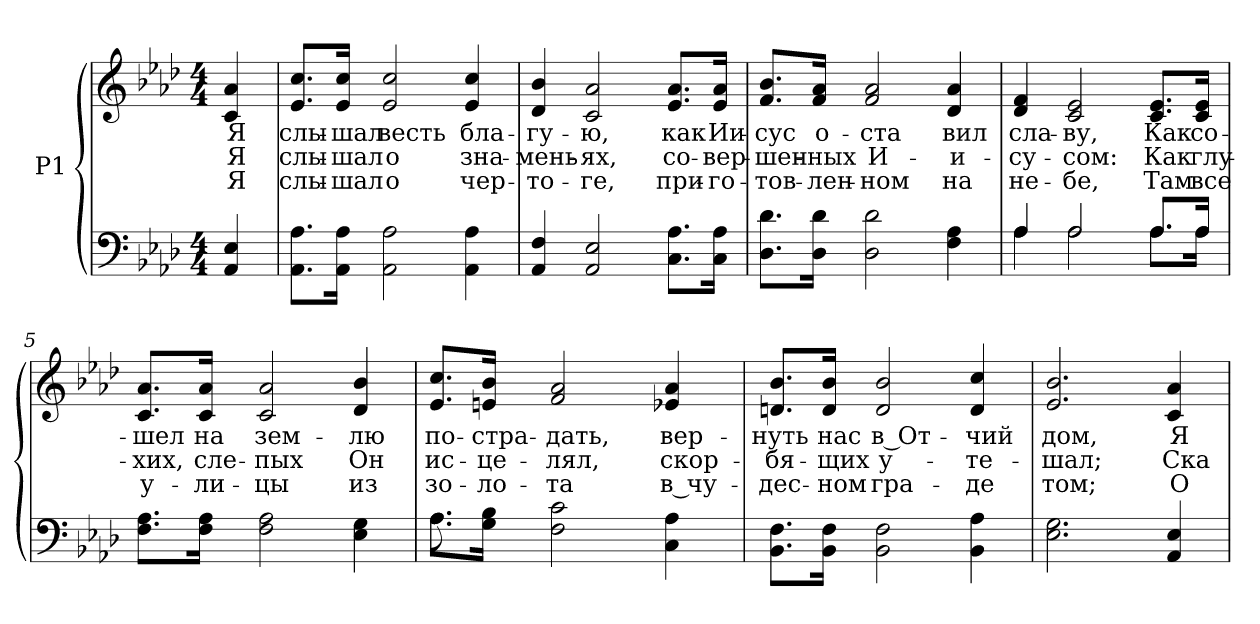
**kern	**kern	**text	**text	**text
*part1	*part1	*part1	*part1	*part1
*staff2	*staff1	*staff1	*staff1	*staff1
*I"P1	*	*	*	*
!!LO:PB:g=z
*clefF4	*clefG2	*	*	*
*k[b-e-a-d-]	*k[b-e-a-d-]	*	*	*
*A-:	*A-:	*	*	*
*M4/4	*M4/4	*	*	*
=	=	=	=	=
!	!	!LO:LY:b:color=#000000	!LO:LY:b:color=#000000	!LO:LY:b:color=#000000
4AA-i/ 4E-i	4ci/ 4a-i	Я	Я	Я
=1	=1	=1	=1	=1
!	!	!LO:LY:b:color=#000000	!LO:LY:b:color=#000000	!LO:LY:b:color=#000000
8.AA-i\ 8.A-i\L	8.e-i/ 8.cci/L	слы-	слы-	слы-
!	!	!LO:LY:b:color=#000000	!LO:LY:b:color=#000000	!LO:LY:b:color=#000000
16AA-i\ 16A-i\Jk	16e-i/ 16cci/Jk	-шал	-шал	-шал
!	!	!LO:LY:b:color=#000000	!LO:LY:b:color=#000000	!LO:LY:b:color=#000000
2AA-i\ 2A-i	2e-i/ 2cci	весть	о	о
!	!	!LO:LY:b:color=#000000	!LO:LY:b:color=#000000	!LO:LY:b:color=#000000
4AA-i\ 4A-i	4e-i/ 4cci	бла-	зна-	чер-
=2	=2	=2	=2	=2
!	!	!LO:LY:b:color=#000000	!LO:LY:b:color=#000000	!LO:LY:b:color=#000000
4AA-i/ 4Fi	4d-i/ 4b-i	-гу-	-мень-	-то-
!	!	!LO:LY:b:color=#000000	!LO:LY:b:color=#000000	!LO:LY:b:color=#000000
2AA-i/ 2E-i	2ci/ 2a-i	-ю,	-ях,	-ге,
!	!	!LO:LY:b:color=#000000	!LO:LY:b:color=#000000	!LO:LY:b:color=#000000
8.Ci\ 8.A-i\L	8.e-i/ 8.a-i/L	как	со-	при-
!	!	!LO:LY:b:color=#000000	!LO:LY:b:color=#000000	!LO:LY:b:color=#000000
16Ci\ 16A-i\Jk	16e-i/ 16a-i/Jk	Ии-	-вер-	-го-
=3	=3	=3	=3	=3
!	!	!LO:LY:b:color=#000000	!LO:LY:b:color=#000000	!LO:LY:b:color=#000000
8.D-i\ 8.d-i\L	8.fi/ 8.b-i/L	-сус	-шен-	-тов-
!	!	!LO:LY:b:color=#000000	!LO:LY:b:color=#000000	!LO:LY:b:color=#000000
16D-i\ 16d-i\Jk	16fi/ 16a-i/Jk	о-	-ных	-лен-
!	!	!LO:LY:b:color=#000000	!LO:LY:b:color=#000000	!LO:LY:b:color=#000000
2D-i\ 2d-i	2fi/ 2a-i	-ста	И-	-ном
!	!	!LO:LY:b:color=#000000	!LO:LY:b:color=#000000	!LO:LY:b:color=#000000
4Fi\ 4A-i	4d-i/ 4a-i	вил	-и-	на
=4	=4	=4	=4	=4
*^	*	*	*	*
!	!	!	!LO:LY:b:color=#000000	!LO:LY:b:color=#000000	!LO:LY:b:color=#000000
4A-i/	4A-i\	4d-i/ 4fi	сла-	-су-	не-
!	!	!	!LO:LY:b:color=#000000	!LO:LY:b:color=#000000	!LO:LY:b:color=#000000
2A-i/	2A-i\	2ci/ 2e-i	-ву,	-сом:	-бе,
!	!	!	!LO:LY:b:color=#000000	!LO:LY:b:color=#000000	!LO:LY:b:color=#000000
8.A-i/L	8.A-i\L	8.ci/ 8.e-i/L	Как	Как	Там
!	!	!	!LO:LY:b:color=#000000	!LO:LY:b:color=#000000	!LO:LY:b:color=#000000
16A-i/Jk	16A-i\Jk	16ci/ 16e-i/Jk	со-	глу-	все
*v	*v	*	*	*	*
!!LO:LB:g=z
=5	=5	=5	=5	=5
*^	*	*	*	*
!	!	!	!LO:LY:b:color=#000000	!LO:LY:b:color=#000000	!LO:LY:b:color=#000000
*v	*v	*	*	*	*
8.Fi\ 8.A-i\L	8.ci/ 8.a-i/L	-шел	-хих,	у-
!	!	!LO:LY:b:color=#000000	!LO:LY:b:color=#000000	!LO:LY:b:color=#000000
16Fi\ 16A-i\Jk	16ci/ 16a-i/Jk	на	сле-	-ли-
!	!	!LO:LY:b:color=#000000	!LO:LY:b:color=#000000	!LO:LY:b:color=#000000
2Fi\ 2A-i	2ci/ 2a-i	зем-	-пых	-цы
!	!	!LO:LY:b:color=#000000	!LO:LY:b:color=#000000	!LO:LY:b:color=#000000
4E-i\ 4Gi	4d-i/ 4b-i	-лю	Он	из
=6	=6	=6	=6	=6
*^	*	*	*	*
!	!	!	!LO:LY:b:color=#000000	!LO:LY:b:color=#000000	!LO:LY:b:color=#000000
8.A-i\L	8.A-i\	8.e-i/ 8.cci/L	по-	ис-	зо-
!	!	!	!LO:LY:b:color=#000000	!LO:LY:b:color=#000000	!LO:LY:b:color=#000000
16Gi\ 16B-i\Jk	2ryy	16eni/ 16b-i/Jk	-стра-	-це-	-ло-
!	!	!	!LO:LY:b:color=#000000	!LO:LY:b:color=#000000	!LO:LY:b:color=#000000
2Fi\ 2ci	.	2fi/ 2a-i	-дать,	-лял,	-та
.	4ryy	.	.	.	.
!	!	!	!LO:LY:b:color=#000000	!LO:LY:b:color=#000000	!LO:LY:b:color=#000000
4Ci\ 4A-i	.	4e-Xi/ 4a-i	вер-	скор-	в чу-
.	16ryy	.	.	.	.
*v	*v	*	*	*	*
=7	=7	=7	=7	=7
*^	*	*	*	*
!	!	!	!LO:LY:b:color=#000000	!LO:LY:b:color=#000000	!LO:LY:b:color=#000000
*v	*v	*	*	*	*
8.BB-i\ 8.Fi\L	8.dni/ 8.b-i/L	-нуть	-бя-	-дес-
!	!	!LO:LY:b:color=#000000	!LO:LY:b:color=#000000	!LO:LY:b:color=#000000
16BB-i\ 16Fi\Jk	16di/ 16b-i/Jk	нас	-щих	-ном
!	!	!LO:LY:b:color=#000000	!LO:LY:b:color=#000000	!LO:LY:b:color=#000000
2BB-i\ 2Fi	2di/ 2b-i	в От-	у-	гра-
!	!	!LO:LY:b:color=#000000	!LO:LY:b:color=#000000	!LO:LY:b:color=#000000
4BB-i\ 4A-i	4di/ 4cci	-чий	-те-	-де
=8	=8	=8	=8	=8
!	!	!LO:LY:b:color=#000000	!LO:LY:b:color=#000000	!LO:LY:b:color=#000000
2.E-i\ 2.Gi	2.e-i/ 2.b-i	дом,	-шал;	том;
!	!	!LO:LY:b:color=#000000	!LO:LY:b:color=#000000	!LO:LY:b:color=#000000
4AA-i/ 4E-i	4ci/ 4a-i	Я	Ска-	О
=	=	=	=	=
*-	*-	*-	*-	*-
